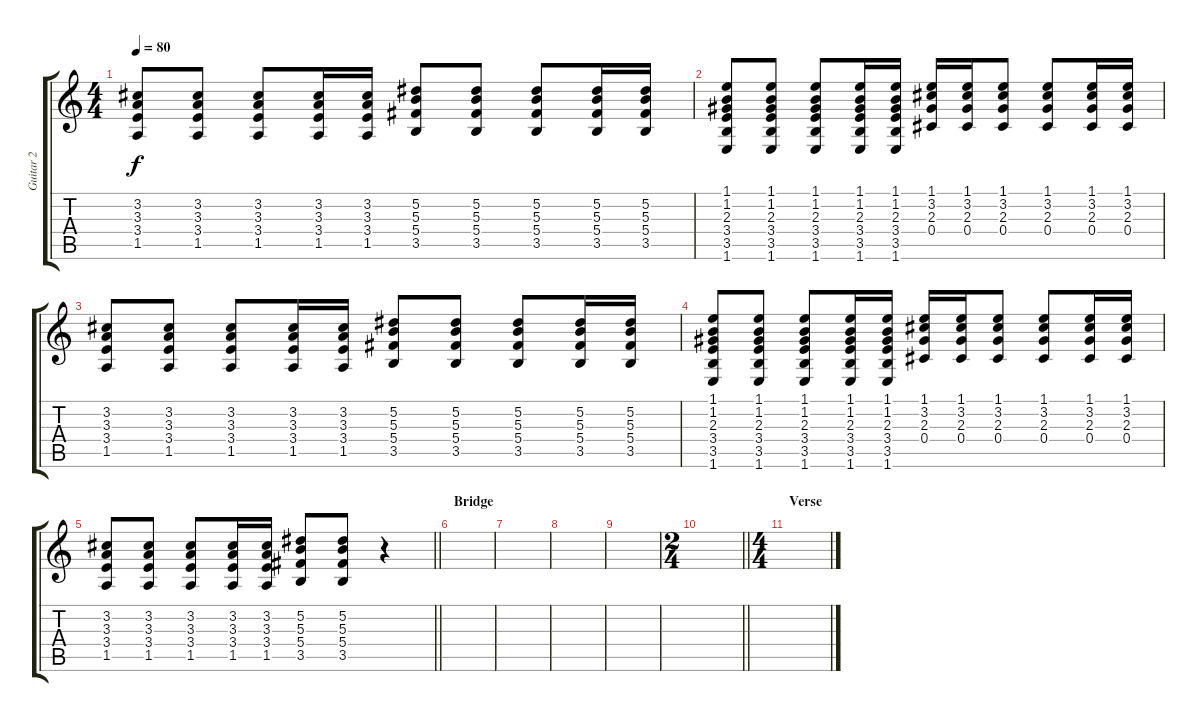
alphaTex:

\track ("Guitar 2" "Guitar 2") {instrument overdrivenguitar}
\staff {score tabs}
\tuning (Eb4 Bb3 Gb3 Db3 Ab2 Eb2) {hide}
\ts (4 4)
\tempo 80
\clef g2
\ks c
(3.2 3.3 3.4 1.5).8{dy f} (3.2 3.3 3.4 1.5).8 (3.2 3.3 3.4 1.5).8 (3.2 3.3 3.4 1.5).16 (3.2 3.3 3.4 1.5).16 (5.2 5.3 5.4 3.5).8 (5.2 5.3 5.4 3.5).8 (5.2 5.3 5.4 3.5).8 (5.2 5.3 5.4 3.5).16 (5.2 5.3 5.4 3.5).16 |
(1.1 1.2 2.3 3.4 3.5 1.6).8 (1.1 1.2 2.3 3.4 3.5 1.6).8 (1.1 1.2 2.3 3.4 3.5 1.6).8 (1.1 1.2 2.3 3.4 3.5 1.6).16 (1.1 1.2 2.3 3.4 3.5 1.6).16 (1.1 3.2 2.3 0.4).16 (1.1 3.2 2.3 0.4).16 (1.1 3.2 2.3 0.4).8 (1.1 3.2 2.3 0.4).8 (1.1 3.2 2.3 0.4).16 (1.1 3.2 2.3 0.4).16 |
(3.2 3.3 3.4 1.5).8 (3.2 3.3 3.4 1.5).8 (3.2 3.3 3.4 1.5).8 (3.2 3.3 3.4 1.5).16 (3.2 3.3 3.4 1.5).16 (5.2 5.3 5.4 3.5).8 (5.2 5.3 5.4 3.5).8 (5.2 5.3 5.4 3.5).8 (5.2 5.3 5.4 3.5).16 (5.2 5.3 5.4 3.5).16 |
(1.1 1.2 2.3 3.4 3.5 1.6).8 (1.1 1.2 2.3 3.4 3.5 1.6).8 (1.1 1.2 2.3 3.4 3.5 1.6).8 (1.1 1.2 2.3 3.4 3.5 1.6).16 (1.1 1.2 2.3 3.4 3.5 1.6).16 (1.1 3.2 2.3 0.4).16 (1.1 3.2 2.3 0.4).16 (1.1 3.2 2.3 0.4).8 (1.1 3.2 2.3 0.4).8 (1.1 3.2 2.3 0.4).16 (1.1 3.2 2.3 0.4).16 |
\barLineRight lightlight
(3.2 3.3 3.4 1.5).8 (3.2 3.3 3.4 1.5).8 (3.2 3.3 3.4 1.5).8 (3.2 3.3 3.4 1.5).16 (3.2 3.3 3.4 1.5).16 (5.2 5.3 5.4 3.5).8 (5.2 5.3 5.4 3.5).8 r.4 |
\section ("" "Bridge")
|
|
|
|
\ts (2 4)
\barLineRight lightlight
|
\ts (4 4)
\section ("" "Verse")
